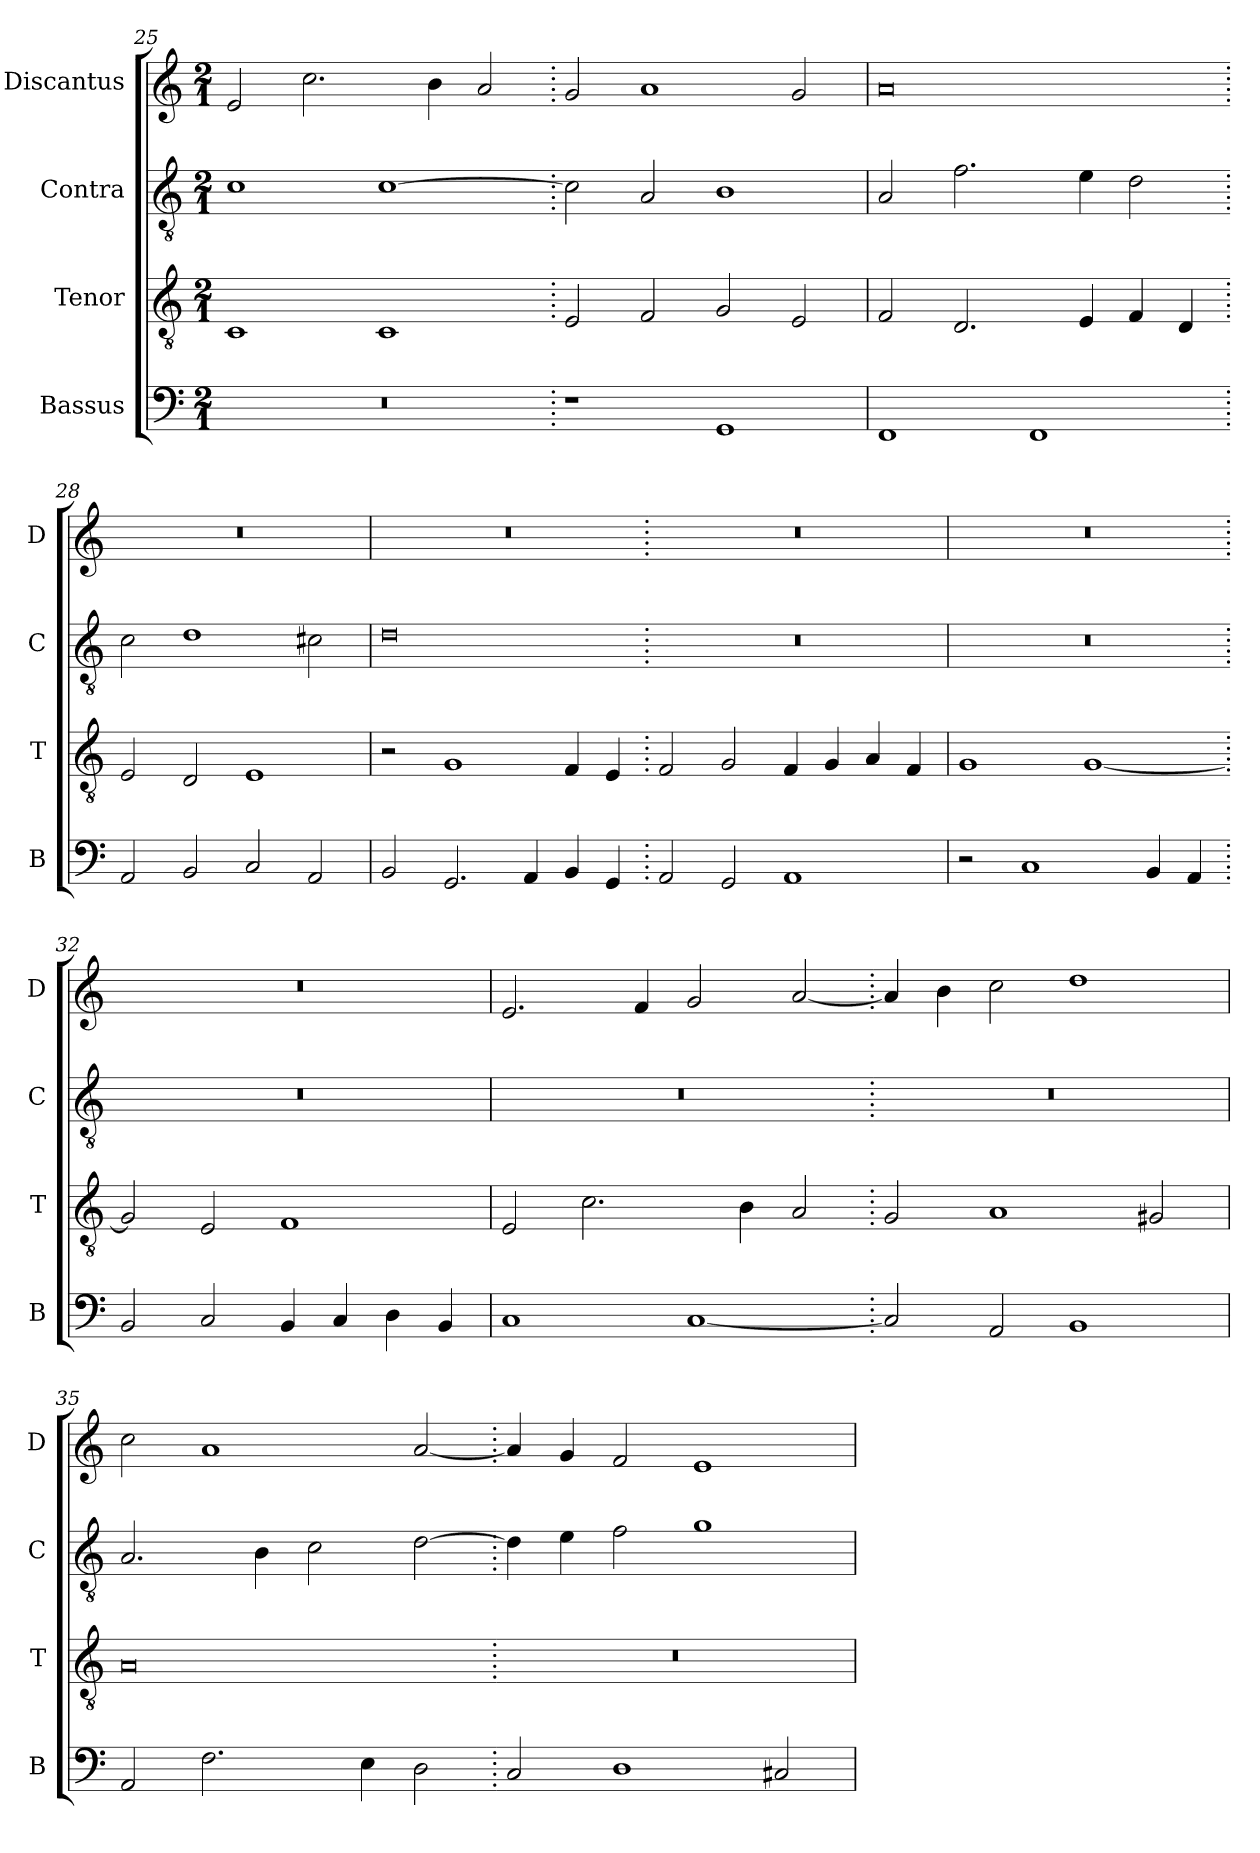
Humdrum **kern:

**kern	**kern	**kern	**kern
*part4	*part3	*part2	*part1
*staff4	*staff3	*staff2	*staff1
*I"Bassus	*I"Tenor	*I"Contra	*I"Discantus
*I'B	*I'T	*I'C	*I'D
*clefF4	*clefGv2	*clefGv2	*clefG2
*k[]	*k[]	*k[]	*k[]
*M2/1	*M2/1	*M2/1	*M2/1
=25	=25	=25	=25
0r	1C	1c	2e/
.	.	.	2.cc\
.	1C	[1c	.
.	.	.	4b\
.	.	.	2a/
=26.	=26.	=26.	=26.
1r	2E/	2c\]	2g/
.	2F/	2A/	1a
1GG	2G/	1B	.
.	2E/	.	2g/
=27	=27	=27	=27
1FF	2F/	2A/	0a
.	2.D/	2.f\	.
1FF	.	.	.
.	4E/	4e\	.
.	4F/	2d\	.
.	4D/	.	.
=28.	=28.	=28.	=28.
2AA/	2E/	2c\	0r
2BB/	2D/	1d	.
2C/	1E	.	.
2AA/	.	2c#X\	.
=29	=29	=29	=29
2BB/	2r	0d	0r
2.GG/	1G	.	.
4AA/	.	.	.
4BB/	4F/	.	.
4GG/	4E/	.	.
=30.	=30.	=30.	=30.
2AA/	2F/	0r	0r
2GG/	2G/	.	.
1AA	4F/	.	.
.	4G/	.	.
.	4A/	.	.
.	4F/	.	.
=31	=31	=31	=31
2r	1G	0r	0r
1C	.	.	.
.	[1G	.	.
4BB/	.	.	.
4AA/	.	.	.
=32.	=32.	=32.	=32.
2BB/	2G/]	0r	0r
2C/	2E/	.	.
4BB/	1F	.	.
4C/	.	.	.
4D\	.	.	.
4BB/	.	.	.
=33	=33	=33	=33
1C	2E/	0r	2.e/
.	2.c\	.	.
.	.	.	4f/
[1C	.	.	2g/
.	4B\	.	.
.	2A/	.	[2a/
=34.	=34.	=34.	=34.
2C/]	2G/	0r	4a/]
.	.	.	4b\
2AA/	1A	.	2cc\
1BB	.	.	1dd
.	2G#X/	.	.
=35	=35	=35	=35
2AA/	0A	2.A/	2cc\
2.F\	.	.	1a
.	.	4B\	.
.	.	2c\	.
4E\	.	.	.
2D\	.	[2d\	[2a/
=36.	=36.	=36.	=36.
2C/	0r	4d\]	4a/]
.	.	4e\	4g/
1D	.	2f\	2f/
.	.	1g	1e
2C#X/	.	.	.
=	=	=	=
*-	*-	*-	*-
